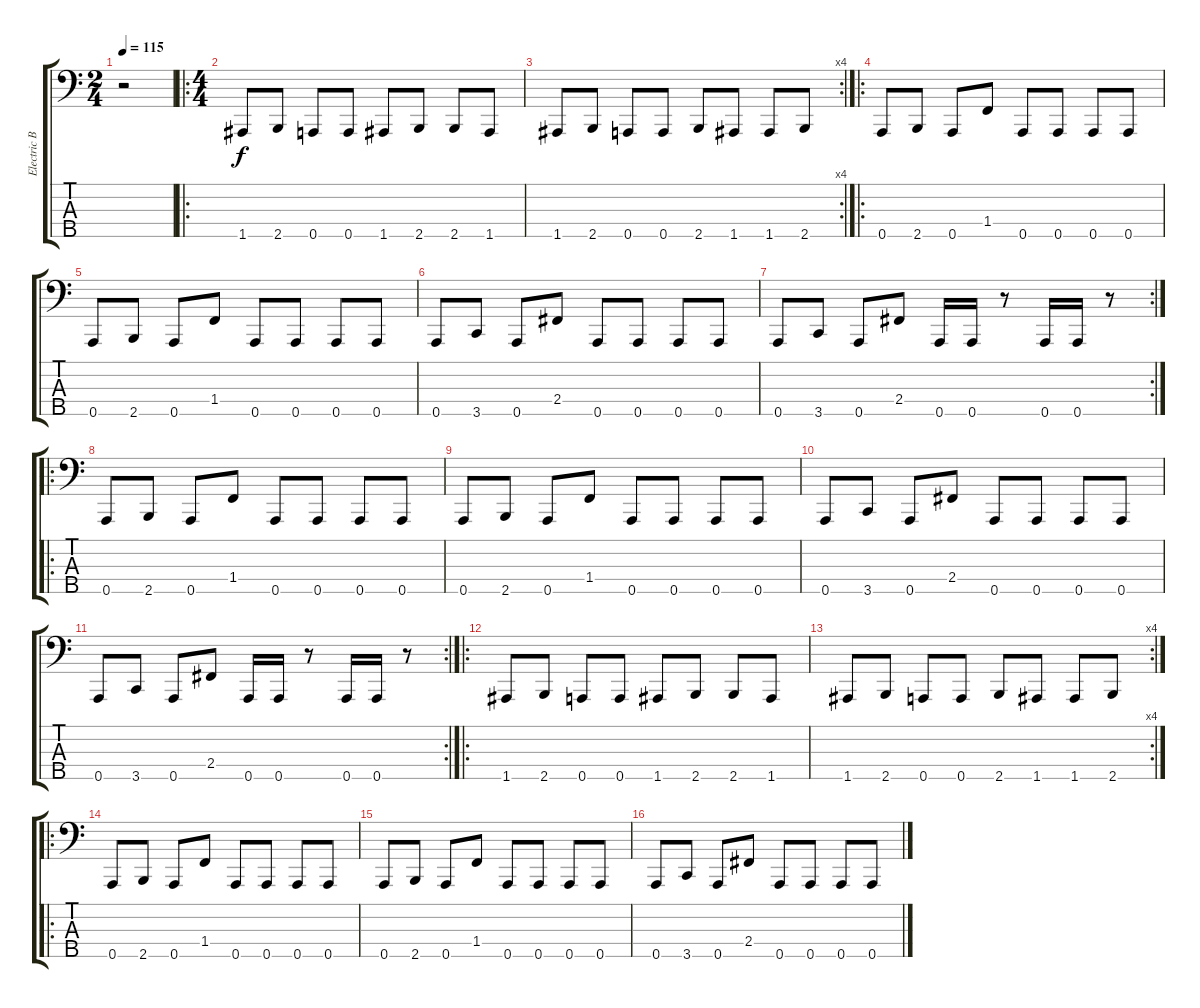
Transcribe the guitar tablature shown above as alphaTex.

\track ("Electric Bass" "Electric B") {instrument electricbassfinger}
\staff {score tabs}
\tuning (G2 D2 A1 E1 A0) {hide}
\ts (2 4)
\tempo 115
\clef f4
\ks c
r.2{dy f instrument electricbassfinger} |
\ro
\ts (4 4)
1.5.8 2.5.8 0.5.8 0.5.8 1.5.8 2.5.8 2.5.8 1.5.8 |
\rc 4
1.5.8 2.5.8 0.5.8 0.5.8 2.5.8 1.5.8 1.5.8 2.5.8 |
\ro
0.5.8 2.5.8 0.5.8 1.4.8 0.5.8 0.5.8 0.5.8 0.5.8 |
0.5.8 2.5.8 0.5.8 1.4.8 0.5.8 0.5.8 0.5.8 0.5.8 |
0.5.8 3.5.8 0.5.8 2.4.8 0.5.8 0.5.8 0.5.8 0.5.8 |
\rc 2
0.5.8 3.5.8 0.5.8 2.4.8 0.5.16 0.5.16 r.8 0.5.16 0.5.16 r.8 |
\ro
0.5.8 2.5.8 0.5.8 1.4.8 0.5.8 0.5.8 0.5.8 0.5.8 |
0.5.8 2.5.8 0.5.8 1.4.8 0.5.8 0.5.8 0.5.8 0.5.8 |
0.5.8 3.5.8 0.5.8 2.4.8 0.5.8 0.5.8 0.5.8 0.5.8 |
\rc 2
0.5.8 3.5.8 0.5.8 2.4.8 0.5.16 0.5.16 r.8 0.5.16 0.5.16 r.8 |
\ro
1.5.8 2.5.8 0.5.8 0.5.8 1.5.8 2.5.8 2.5.8 1.5.8 |
\rc 4
1.5.8 2.5.8 0.5.8 0.5.8 2.5.8 1.5.8 1.5.8 2.5.8 |
\ro
0.5.8 2.5.8 0.5.8 1.4.8 0.5.8 0.5.8 0.5.8 0.5.8 |
0.5.8 2.5.8 0.5.8 1.4.8 0.5.8 0.5.8 0.5.8 0.5.8 |
0.5.8 3.5.8 0.5.8 2.4.8 0.5.8 0.5.8 0.5.8 0.5.8
